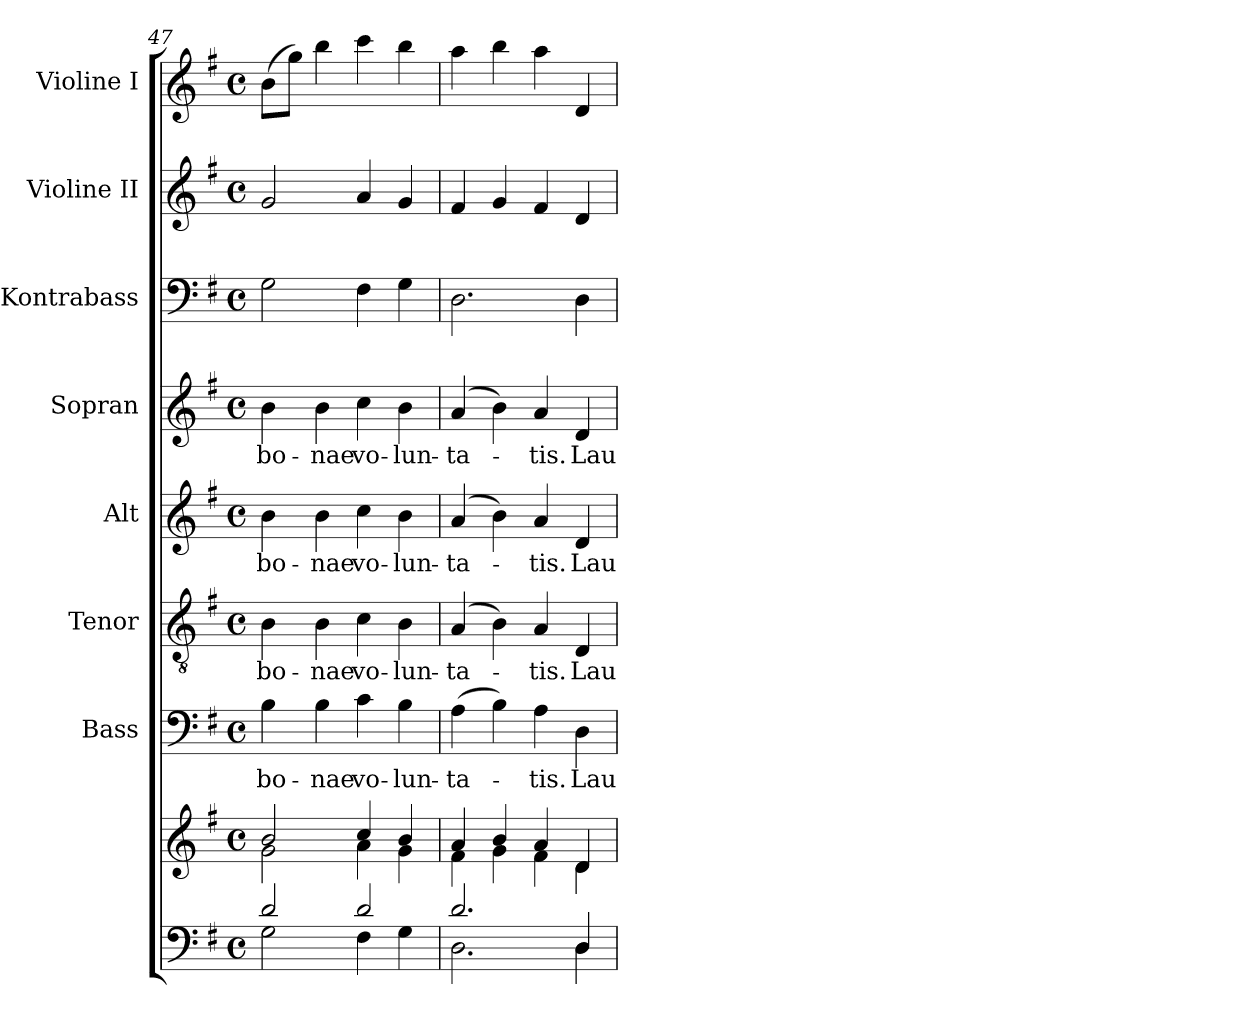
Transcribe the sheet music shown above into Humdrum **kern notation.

**kern	**kern	**kern	**text	**kern	**text	**kern	**text	**kern	**text	**kern	**kern	**kern
*part8	*part8	*part7	*part7	*part6	*part6	*part5	*part5	*part4	*part4	*part3	*part2	*part1
*staff9	*staff8	*staff7	*staff7	*staff6	*staff6	*staff5	*staff5	*staff4	*staff4	*staff3	*staff2	*staff1
*	*	*I"Bass	*	*I"Tenor	*	*I"Alt	*	*I"Sopran	*	*I"Kontrabass	*I"Violine II	*I"Violine I
*	*	*I'B.	*	*I'T.	*	*I'A.	*	*I'S.	*	*I'Kb.	*I'Vl. II	*I'Vl. I
*clefF4	*clefG2	*clefF4	*	*clefGv2	*	*clefG2	*	*clefG2	*	*clefF4	*clefG2	*clefG2
*	*	*	*	*	*	*	*	*	*	*ITrd7c12	*	*
*k[f#]	*k[f#]	*k[f#]	*	*k[f#]	*	*k[f#]	*	*k[f#]	*	*k[f#]	*k[f#]	*k[f#]
*G:	*G:	*G:	*	*G:	*	*G:	*	*G:	*	*G:	*G:	*G:
*M4/4	*M4/4	*M4/4	*	*M4/4	*	*M4/4	*	*M4/4	*	*M4/4	*M4/4	*M4/4
*met(c)	*met(c)	*met(c)	*	*met(c)	*	*met(c)	*	*met(c)	*	*met(c)	*met(c)	*met(c)
=47	=47	=47	=47	=47	=47	=47	=47	=47	=47	=47	=47	=47
*^	*^	*	*	*	*	*	*	*	*	*	*	*
!	!	!	!	!	!LO:LY:b	!	!LO:LY:b	!	!LO:LY:b	!	!LO:LY:b	!	!	!
2d/	2G\	2b/	2g\	4B\	bo-	4B\	bo-	4b\	bo-	4b\	bo-	2GG\	2g/	(>8b\L
.	.	.	.	.	.	.	.	.	.	.	.	.	.	8gg\J)
!	!	!	!	!	!LO:LY:b	!	!LO:LY:b	!	!LO:LY:b	!	!LO:LY:b	!	!	!
.	.	.	.	4B\	-nae	4B\	-nae	4b\	-nae	4b\	-nae	.	.	4bb\
!	!	!	!	!	!LO:LY:b	!	!LO:LY:b	!	!LO:LY:b	!	!LO:LY:b	!	!	!
2d/	4F#\	4cc/	4a\	4c\	vo-	4c\	vo-	4cc\	vo-	4cc\	vo-	4FF#\	4a/	4ccc\
!	!	!	!	!	!LO:LY:b	!	!LO:LY:b	!	!LO:LY:b	!	!LO:LY:b	!	!	!
.	4G\	4b/	4g\	4B\	-lun-	4B\	-lun-	4b\	-lun-	4b\	-lun-	4GG\	4g/	4bb\
=48	=48	=48	=48	=48	=48	=48	=48	=48	=48	=48	=48	=48	=48	=48
!	!	!	!	!	!LO:LY:b	!	!LO:LY:b	!	!LO:LY:b	!	!LO:LY:b	!	!	!
2.d/	2.D\	4a/	4f#\	(>4A\	-ta-	(4A/	-ta-	(4a/	-ta-	(4a/	-ta-	2.DD\	4f#/	4aa\
.	.	4b/	4g\	4B\)	.	4B\)	.	4b\)	.	4b\)	.	.	4g/	4bb\
!	!	!	!	!	!LO:LY:b	!	!LO:LY:b	!	!LO:LY:b	!	!LO:LY:b	!	!	!
.	.	4a/	4f#\	4A\	-tis.	4A/	-tis.	4a/	-tis.	4a/	-tis.	.	4f#/	4aa\
!	!	!	!	!	!LO:LY:b	!	!LO:LY:b	!	!LO:LY:b	!	!LO:LY:b	!	!	!
4D/	4D\	4d/	4d\	4D\	Lau-	4D/	Lau-	4d/	Lau-	4d/	Lau-	4DD\	4d/	4d/
*v	*v	*	*	*	*	*	*	*	*	*	*	*	*	*
*	*v	*v	*	*	*	*	*	*	*	*	*	*	*
=	=	=	=	=	=	=	=	=	=	=	=	=
*-	*-	*-	*-	*-	*-	*-	*-	*-	*-	*-	*-	*-
